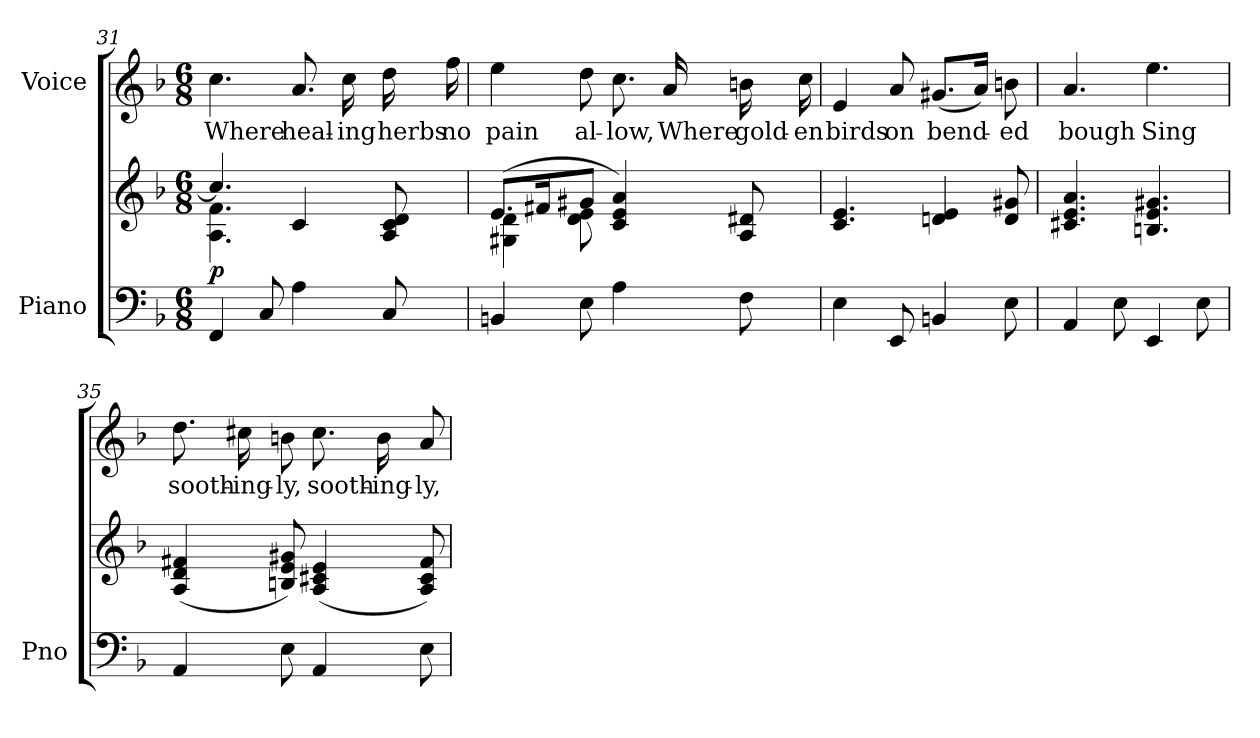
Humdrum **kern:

**kern	**kern	**dynam	**kern	**text
*part2	*part2	*part2	*part1	*part1
*staff3	*staff2	*staff2/3	*staff1	*staff1
*I"Piano	*	*	*I"Voice	*
*I'Pno	*	*	*	*
*clefF4	*clefG2	*	*clefG2	*
*k[b-]	*k[b-]	*	*k[b-]	*
*M6/8	*M6/8	*	*M6/8	*
=31	=31	=31	=31	=31
*	*^	*	*	*
!	!	!	!LO:DY:b	!	!LO:LY:b
4FF/	4.cc/]	4.A\ 4.f\	p	4.cc\	Where
8C/	.	.	.	.	.
!	!	!	!	!	!LO:LY:b
4A\	4c/	4.ryy	.	8.a/	heal-
!	!	!	!	!	!LO:LY:b
.	.	.	.	16cc\	-ing
!	!	!	!	!	!LO:LY:b
8C/	8A/ 8c/ 8d/	.	.	16dd\	herbs
!	!	!	!	!	!LO:LY:b
.	.	.	.	16ff\	no
!!LO:LB:g=z
=32	=32	=32	=32	=32	=32
!	!	!	!	!	!LO:LY:b
4BBn/	(>8.e/L	4G#X\ 4d\	.	4ee\	pain
.	16f#X/K	.	.	.	.
!	!	!	!	!	!LO:LY:b
8E\	8g#X/J	8d\ 8e\	.	8dd\	al-
!	!	!	!	!	!LO:LY:b
4A\	4c/ 4e/ 4a/)	4.ryy	.	8.cc\	-low,
!	!	!	!	!	!LO:LY:b
.	.	.	.	16a/	Where
!	!	!	!	!	!LO:LY:b
8F\	8A/ 8d#X/	.	.	16bn\	gold-
!	!	!	!	!	!LO:LY:b
.	.	.	.	16cc\	-en
*	*v	*v	*	*	*
=33	=33	=33	=33	=33
!	!	!	!	!LO:LY:b
4E\	4.c/ 4.e/	.	4e/	birds
!	!	!	!	!LO:LY:b
8EE/	.	.	8a/	on
!	!	!	!	!LO:LY:b
4BBn/	4dn/ 4e/	.	(<8.g#X/L	bend-
.	.	.	16a/Jk)	.
!	!	!	!	!LO:LY:b
8E\	8d/ 8g#X/	.	8bn\	-ed
!!LO:LB:g=z
=34	=34	=34	=34	=34
!	!	!	!	!LO:LY:b
4AA/	4.c#X/ 4.e/ 4.a/	.	4.a/	bough
8E\	.	.	.	.
!	!	!	!	!LO:LY:b
4EE/	4.Bn/ 4.e/ 4.g#X/	.	4.ee\	Sing
8E\	.	.	.	.
=35	=35	=35	=35	=35
!	!	!	!	!LO:LY:b
4AA/	(>4A/ 4d/ 4f#X/	.	8.dd\	sooth-
!	!	!	!	!LO:LY:b
.	.	.	16cc#X\	-ing-
!	!	!	!	!LO:LY:b
8E\	8Bn/ 8e/ 8g#X/)	.	8bn\	-ly,
!	!	!	!	!LO:LY:b
4AA/	(>4A/ 4c#X/ 4e/	.	8.cc#\	sooth-
!	!	!	!	!LO:LY:b
.	.	.	16b\	-ing-
!	!	!	!	!LO:LY:b
8E\	8A/ 8c#/ 8f#/)	.	8a/	-ly,
=	=	=	=	=
*-	*-	*-	*-	*-
